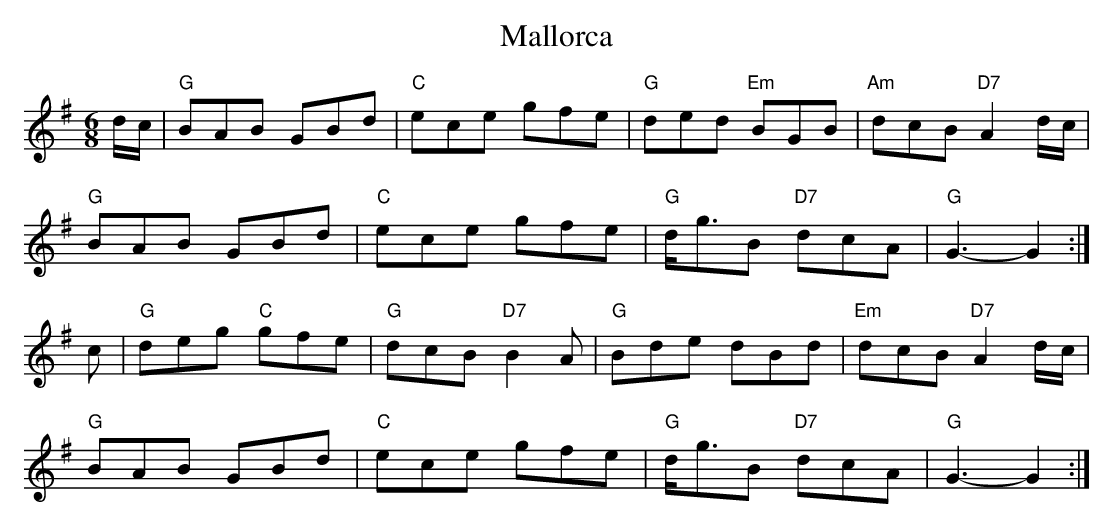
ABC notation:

X:1
T:Mallorca
M:6/8
L:1/8
K:Gmaj
d/2c/2|"G"BAB GBd|"C"ece gfe|"G"ded "Em"BGB|"Am"dcB "D7"A2d/2c/2|
"G"BAB GBd|"C"ece gfe|"G"d/2g3/2B "D7"dcA|"G"G3 -G2:|
c|"G"deg "C"gfe|"G"dcB "D7"B2A|"G"Bde dBd|"Em"dcB "D7"A2d/2c/2|
"G"BAB GBd|"C"ece gfe|"G"d/2g3/2B "D7"dcA|"G"G3 -G2:|
